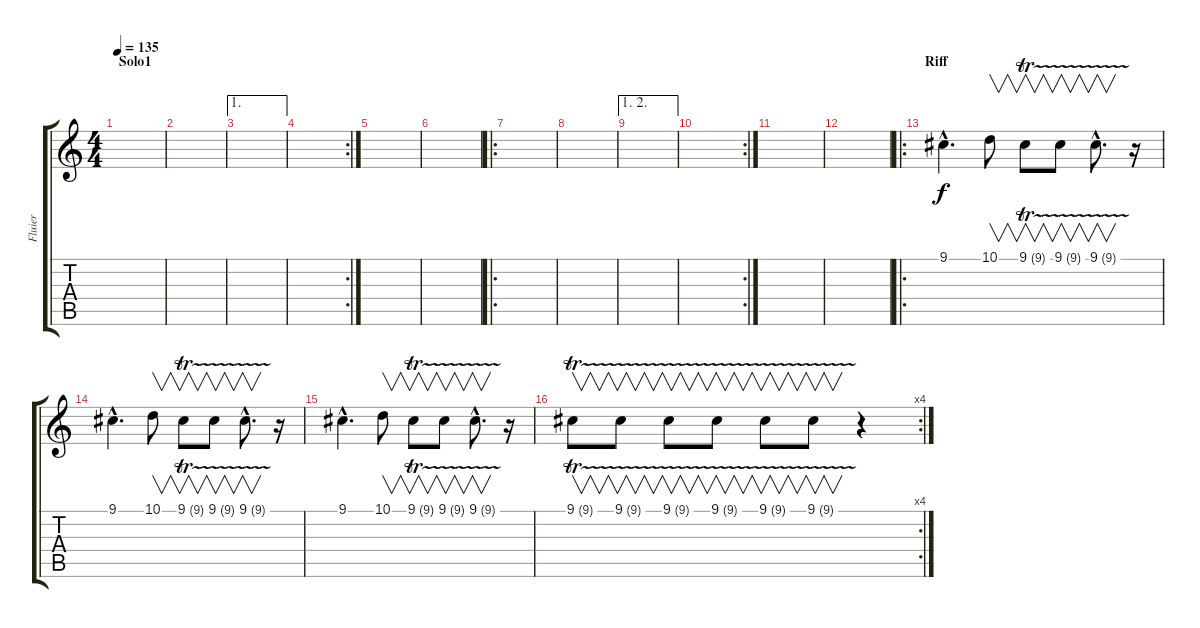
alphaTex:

\track ("Fluier" "Fluier") {instrument whistle}
\staff {score tabs}
\tuning (E4 B3 G3 D3 A2 E2) {hide}
\ts (4 4)
\section ("" "Solo1")
\tempo 135
\clef g2
\ks c
|
|
\ae 1
|
\rc 2
|
|
|
\ro
|
|
\ae (1 2)
|
\rc 2
|
|
|
\ro
\section ("" "Riff")
9.1{hac}.4{d} 10.1.8{v} 9.1{tr (9 16)}.8{v} 9.1{tr (9 16)}.8{v} 9.1{tr (9 16) hac}.8{v d} r.16 |
9.1{hac}.4{d} 10.1.8{v} 9.1{tr (9 16)}.8{v} 9.1{tr (9 16)}.8{v} 9.1{tr (9 16) hac}.8{v d} r.16 |
9.1{hac}.4{d} 10.1.8{v} 9.1{tr (9 16)}.8{v} 9.1{tr (9 16)}.8{v} 9.1{tr (9 16) hac}.8{v d} r.16 |
\rc 4
9.1{tr (9 16)}.8{v} 9.1{tr (9 16)}.8{v} 9.1{tr (9 16)}.8{v} 9.1{tr (9 16)}.8{v} 9.1{tr (9 16)}.8{v} 9.1{tr (9 16)}.8{v} r.4
